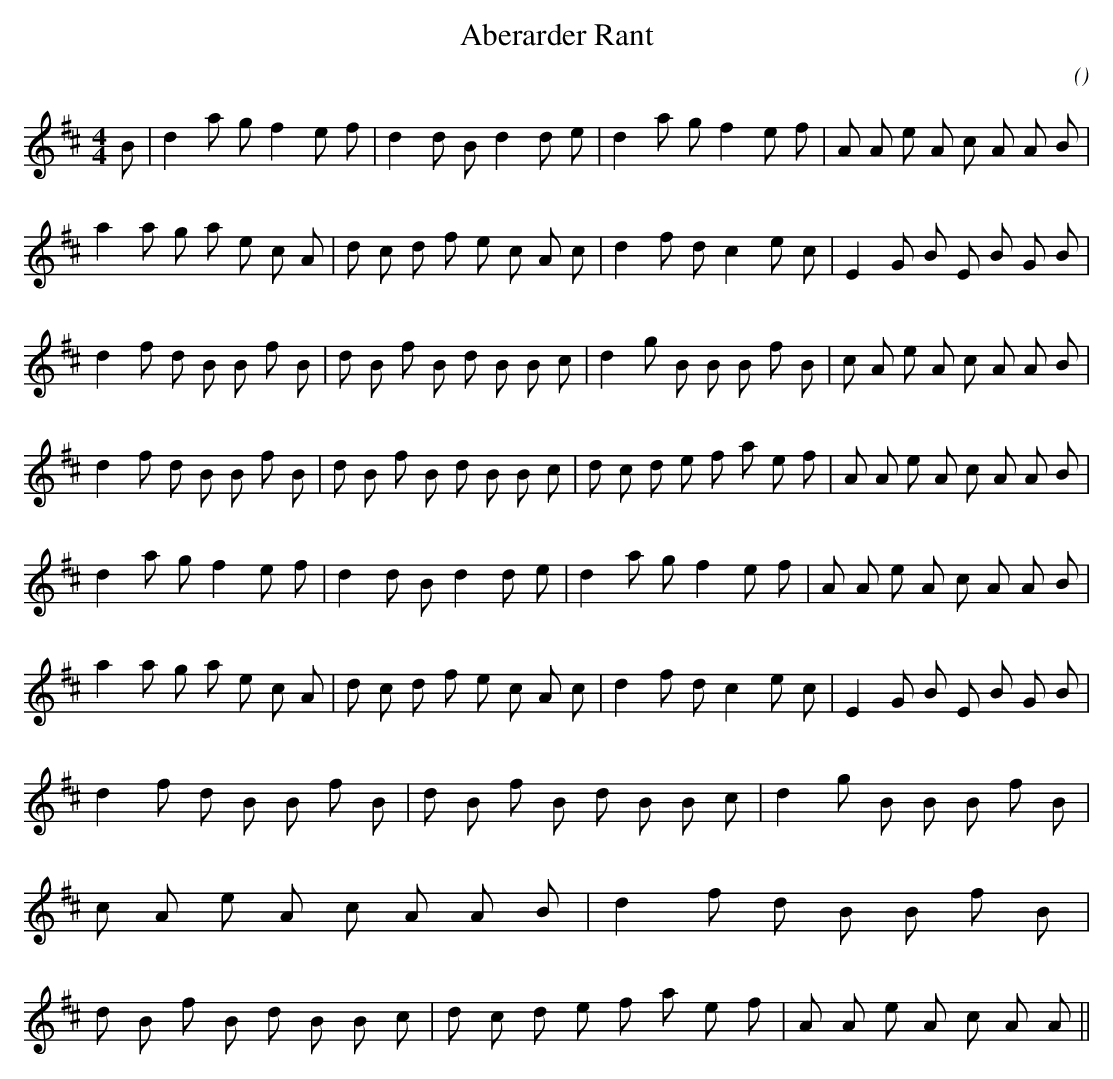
X:1
T: Aberarder Rant
C:
O:
M:4/4
K:D
K:D
M:4/4
L:1/16
B2 |d4 a2 g2 f4 e2 f2 |d4 d2 B2 d4 d2 e2 |d4 a2 g2 f4 e2 f2 |A2 A2 e2 A2 c2 A2 A2 B2 |a4 a2 g2 a2 e2 c2 A2 |d2 c2 d2 f2 e2 c2 A2 c2 |d4 f2 d2 c4 e2 c2 |E4 G2 B2 E2 B2 G2 B2 |
d4 f2 d2 B2 B2 f2 B2 |d2 B2 f2 B2 d2 B2 B2 c2 |d4 g2 B2 B2 B2 f2 B2 |c2 A2 e2 A2 c2 A2 A2 B2 |d4 f2 d2 B2 B2 f2 B2 |d2 B2 f2 B2 d2 B2 B2 c2 |d2 c2 d2 e2 f2 a2 e2 f2 |A2 A2 e2 A2 c2 A2 A2 B2 |
d4 a2 g2 f4 e2 f2 |d4 d2 B2 d4 d2 e2 |d4 a2 g2 f4 e2 f2 |A2 A2 e2 A2 c2 A2 A2 B2 |a4 a2 g2 a2 e2 c2 A2 |d2 c2 d2 f2 e2 c2 A2 c2 |d4 f2 d2 c4 e2 c2 |E4 G2 B2 E2 B2 G2 B2 |
d4 f2 d2 B2 B2 f2 B2 |d2 B2 f2 B2 d2 B2 B2 c2 |d4 g2 B2 B2 B2 f2 B2 |c2 A2 e2 A2 c2 A2 A2 B2 |d4 f2 d2 B2 B2 f2 B2 |d2 B2 f2 B2 d2 B2 B2 c2 |d2 c2 d2 e2 f2 a2 e2 f2 |A2 A2 e2 A2 c2 A2 A2 ||
